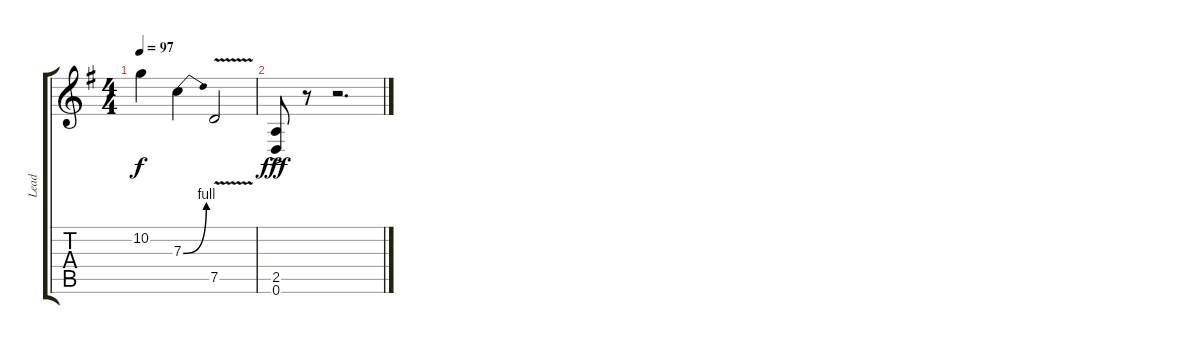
\track ("Lead" "Lead") {instrument distortionguitar}
\staff {score tabs}
\tuning (D4 A3 F3 C3 G2 D2) {hide}
\ts (4 4)
\tempo 97
\clef g2
\ks g
10.2{t}.4{dy f} 7.3{be (bend 0 0 60 4)}.4 7.5{v}.2 |
(2.5{ac} 0.6{ac}).8{dy fff} r.8 r.2{d}
